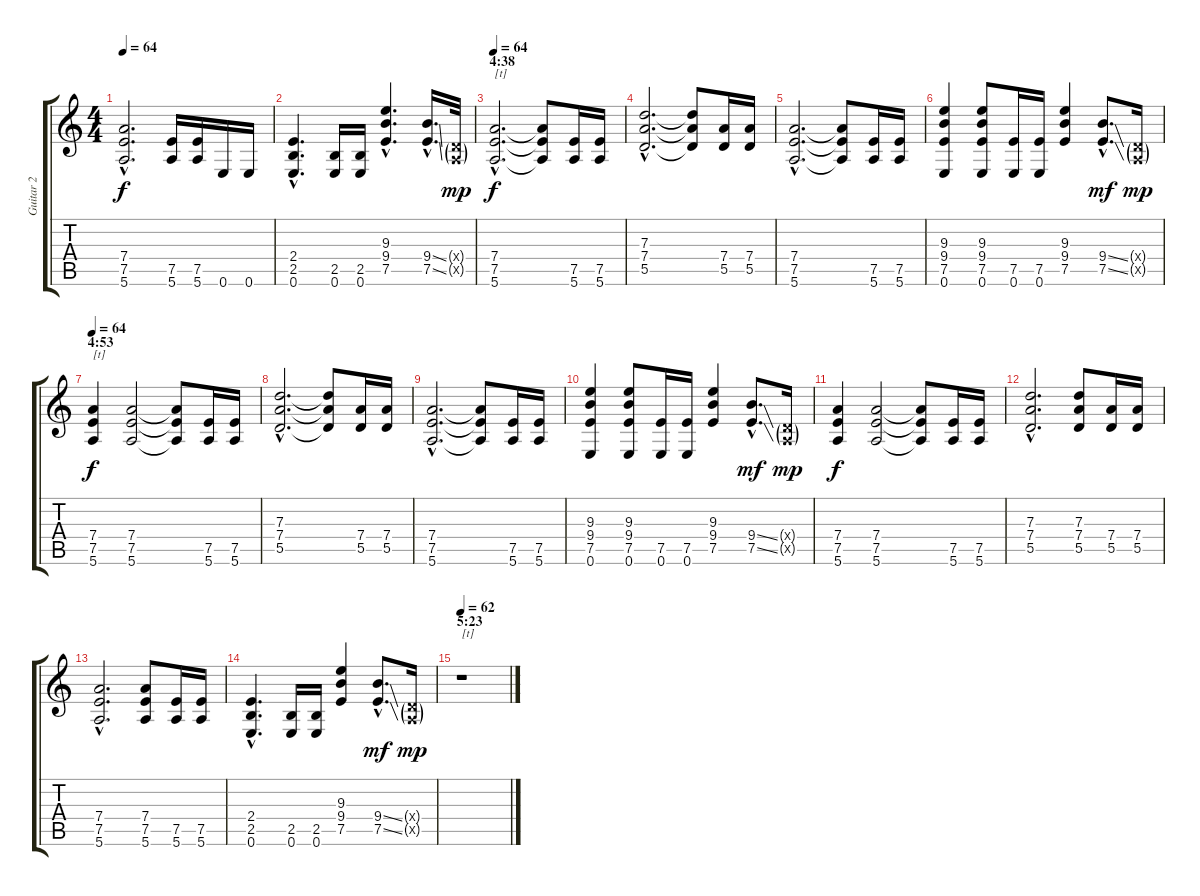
\track ("Guitar 2" "Guitar 2") {instrument distortionguitar}
\staff {score tabs}
\tuning (E4 B3 G3 D3 A2 E2) {hide}
\ts (4 4)
\tempo 64
\clef g2
\ks c
(7.4{hac} 7.5{hac} 5.6{hac}).2{d dy f} (7.5 5.6).16 (7.5 5.6).16 0.6.16 0.6.16 |
(2.4{hac} 2.5{hac} 0.6{hac}).4{d} (2.5 0.6).16 (2.5 0.6).16 (9.3{hac} 9.4{hac} 7.5{hac}).4{d} (9.4{ss hac} 7.5{ss hac}).16{d} (0.4{g x} 0.5{g x}).32{dy mp} |
\section ("" "4:38")
\tempo 64
(7.4{hac} 7.5{hac} 5.6{hac}).2{d txt "[t]" dy f balance 6} (7.4{t} 7.5{t} 5.6{t}).8 (7.5 5.6).16 (7.5 5.6).16 |
(7.3{hac} 7.4{hac} 5.5{hac}).2{d} (7.3{t} 7.4{t} 5.5{t}).8 (7.4 5.5).16 (7.4 5.5).16 |
(7.4{hac} 7.5{hac} 5.6{hac}).2{d} (7.4{t} 7.5{t} 5.6{t}).8 (7.5 5.6).16 (7.5 5.6).16 |
(9.3 9.4 7.5 0.6).4 (9.3 9.4 7.5 0.6).8 (7.5 0.6).16 (7.5 0.6).16 (9.3 9.4 7.5).4 (9.4{ss hac} 7.5{ss hac}).8{d dy mf} (0.4{g x} 0.5{g x}).16{dy mp} |
\section ("" "4:53")
\tempo 64
(7.4 7.5 5.6).4{txt "[t]" dy f balance 6} (7.4 7.5 5.6).2 (7.4{t} 7.5{t} 5.6{t}).8 (7.5 5.6).16 (7.5 5.6).16 |
(7.3{hac} 7.4{hac} 5.5{hac}).2{d} (7.3{t} 7.4{t} 5.5{t}).8 (7.4 5.5).16 (7.4 5.5).16 |
(7.4{hac} 7.5{hac} 5.6{hac}).2{d} (7.4{t} 7.5{t} 5.6{t}).8 (7.5 5.6).16 (7.5 5.6).16 |
(9.3 9.4 7.5 0.6).4 (9.3 9.4 7.5 0.6).8 (7.5 0.6).16 (7.5 0.6).16 (9.3 9.4 7.5).4 (9.4{ss hac} 7.5{ss hac}).8{d dy mf} (0.4{g x} 0.5{g x}).16{dy mp} |
(7.4 7.5 5.6).4{dy f} (7.4 7.5 5.6).2 (7.4{t} 7.5{t} 5.6{t}).8 (7.5 5.6).16 (7.5 5.6).16 |
(7.3{hac} 7.4{hac} 5.5{hac}).2{d} (7.3 7.4 5.5).8 (7.4 5.5).16 (7.4 5.5).16 |
(7.4{hac} 7.5{hac} 5.6{hac}).2{d} (7.4 7.5 5.6).8 (7.5 5.6).16 (7.5 5.6).16 |
(2.4{hac} 2.5{hac} 0.6{hac}).4{d} (2.5 0.6).16 (2.5 0.6).16 (9.3 9.4 7.5).4 (9.4{ss hac} 7.5{ss hac}).8{d dy mf} (0.4{g x} 0.5{g x}).16{dy mp} |
\section ("" "5:23")
\tempo 62
r.1{txt "[t]"}
